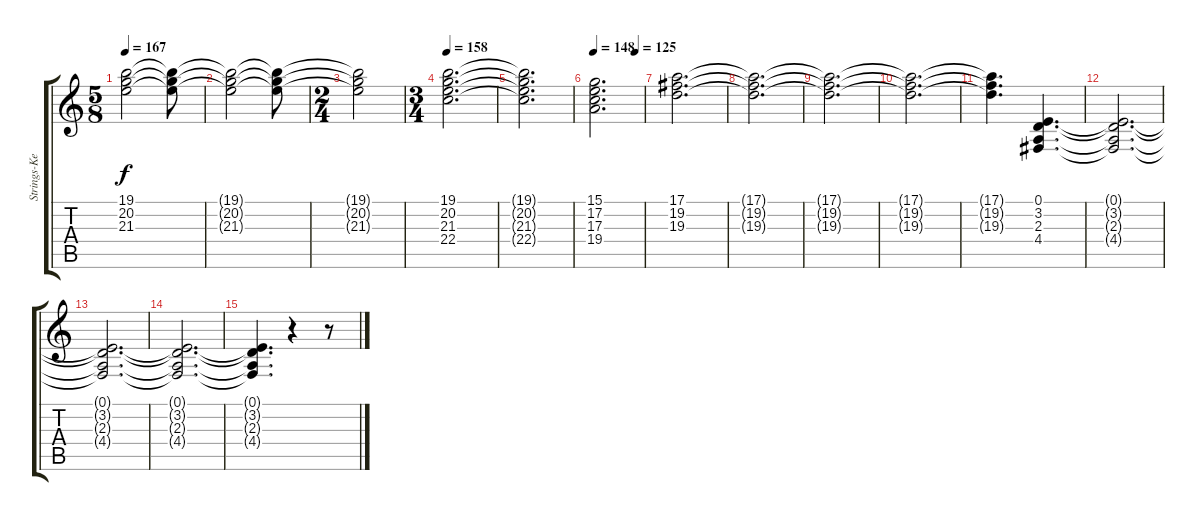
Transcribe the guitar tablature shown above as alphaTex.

\track ("Strings-Kevin Moore" "Strings-Ke") {instrument stringensemble1}
\staff {score tabs}
\tuning (E4 B3 G3 D3 A2 E2) {hide}
\ts (5 8)
\tempo 167
\clef g2
\ks c
(19.1{t} 20.2{t} 21.3{t}).2{dy f} (19.1{t} 20.2{t} 21.3{t}).8 |
(19.1{t} 20.2{t} 21.3{t}).2 (19.1{t} 20.2{t} 21.3{t}).8 |
\ts (2 4)
(19.1{t} 20.2{t} 21.3{t}).2 |
\ts (3 4)
\tempo 158
(19.1 20.2 21.3 22.4).2{d} |
(19.1{t} 20.2{t} 21.3{t} 22.4{t}).2{d} |
\tempo 148
\tempo (125 0.8333333333333334)
(15.1 17.2 17.3 19.4).2{d} |
(17.1 19.2 19.3).2{d} |
(17.1{t} 19.2{t} 19.3{t}).2{d} |
(17.1{t} 19.2{t} 19.3{t}).2{d} |
(17.1{t} 19.2{t} 19.3{t}).2{d} |
(17.1{t} 19.2{t} 19.3{t}).4{d} (0.1 3.2 2.3 4.4).4{d volume 2} |
(0.1{t} 3.2{t} 2.3{t} 4.4{t}).2{d} |
(0.1{t} 3.2{t} 2.3{t} 4.4{t}).2{d} |
(0.1{t} 3.2{t} 2.3{t} 4.4{t}).2{d} |
(0.1{t} 3.2{t} 2.3{t} 4.4{t}).4{d} r.4 r.8
